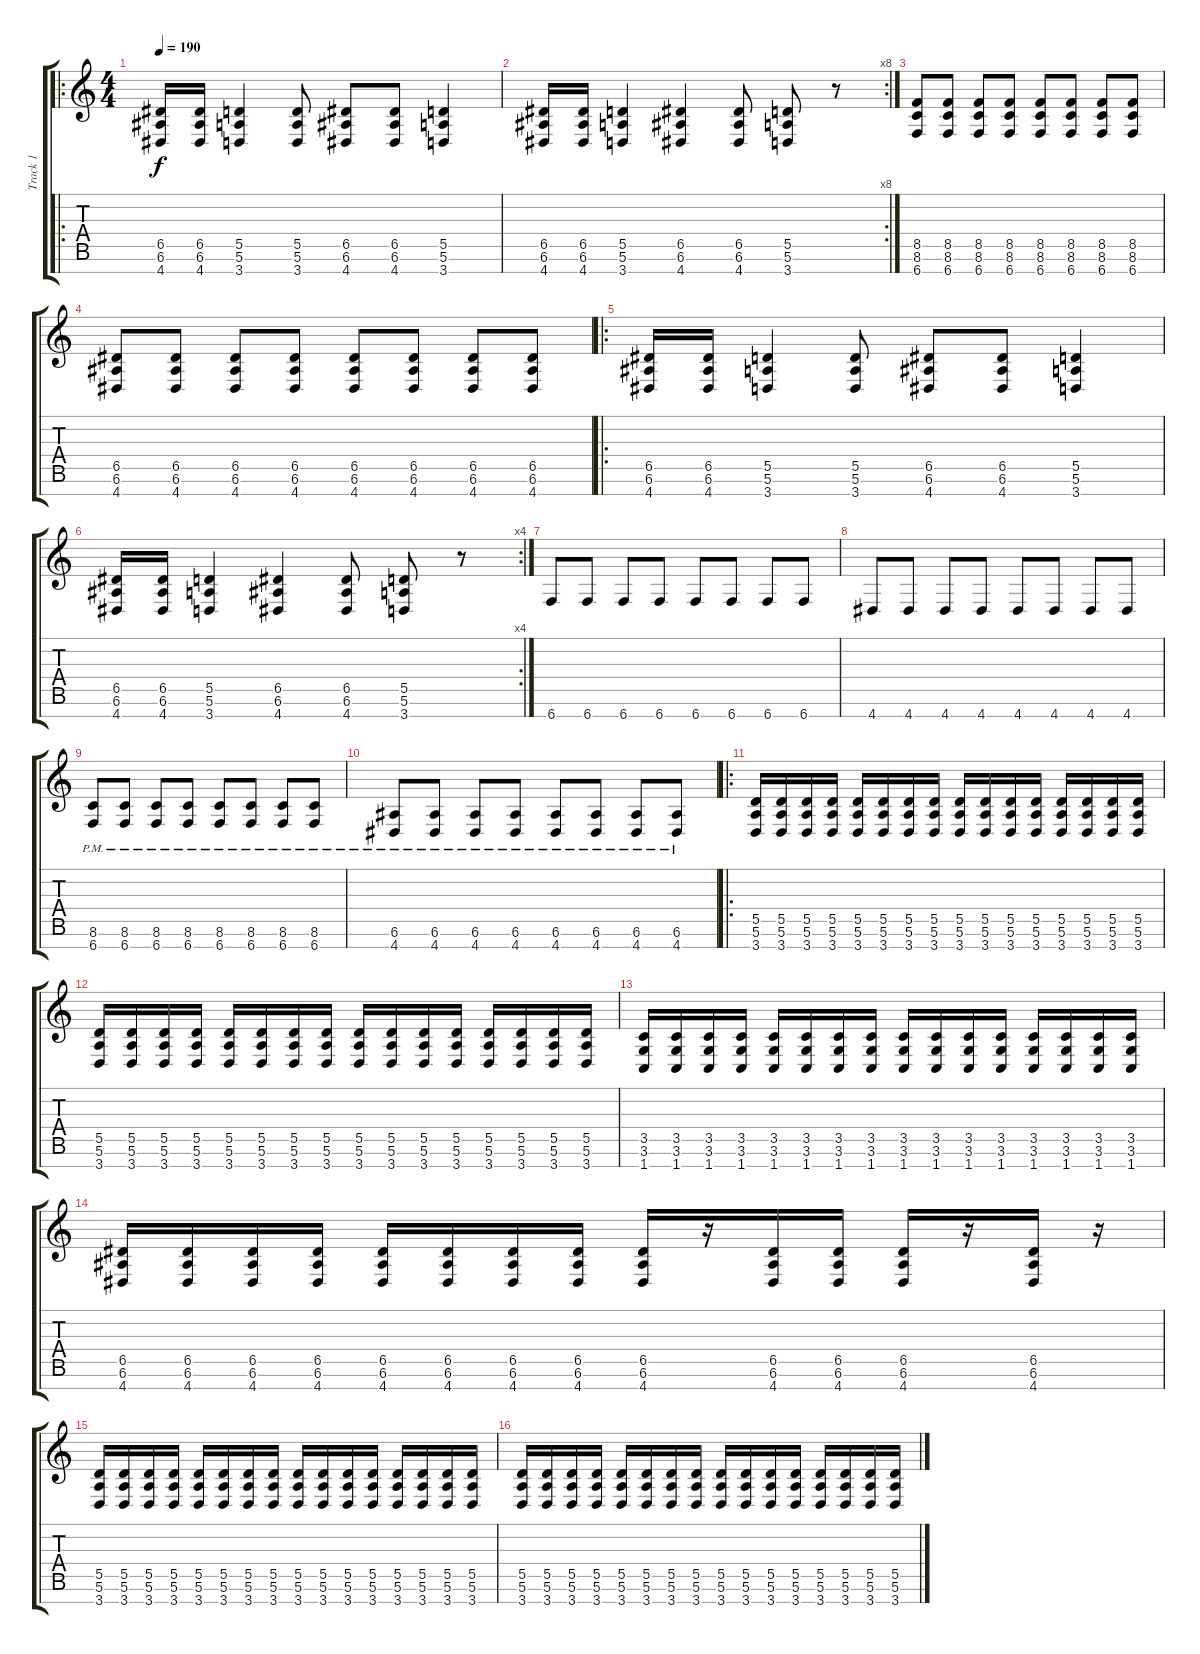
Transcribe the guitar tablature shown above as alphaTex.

\track ("Track 1" "Track 1") {instrument distortionguitar}
\staff {score tabs}
\tuning (E4 B3 G3 D3 A2 E2 B1) {hide}
\ro
\ts (4 4)
\tempo 190
\clef g2
\ks c
(6.5 6.6 4.7).16{dy f} (6.5 6.6 4.7).16 (5.5 5.6 3.7).4 (5.5 5.6 3.7).8 (6.5 6.6 4.7).8 (6.5 6.6 4.7).8 (5.5 5.6 3.7).4 |
\rc 8
(6.5 6.6 4.7).16 (6.5 6.6 4.7).16 (5.5 5.6 3.7).4 (6.5 6.6 4.7).4 (6.5 6.6 4.7).8 (5.5 5.6 3.7).8 r.8 |
(8.5 8.6 6.7).8 (8.5 8.6 6.7).8 (8.5 8.6 6.7).8 (8.5 8.6 6.7).8 (8.5 8.6 6.7).8 (8.5 8.6 6.7).8 (8.5 8.6 6.7).8 (8.5 8.6 6.7).8 |
(6.5 6.6 4.7).8 (6.5 6.6 4.7).8 (6.5 6.6 4.7).8 (6.5 6.6 4.7).8 (6.5 6.6 4.7).8 (6.5 6.6 4.7).8 (6.5 6.6 4.7).8 (6.5 6.6 4.7).8 |
\ro
(6.5 6.6 4.7).16 (6.5 6.6 4.7).16 (5.5 5.6 3.7).4 (5.5 5.6 3.7).8 (6.5 6.6 4.7).8 (6.5 6.6 4.7).8 (5.5 5.6 3.7).4 |
\rc 4
(6.5 6.6 4.7).16 (6.5 6.6 4.7).16 (5.5 5.6 3.7).4 (6.5 6.6 4.7).4 (6.5 6.6 4.7).8 (5.5 5.6 3.7).8 r.8 |
6.7.8 6.7.8 6.7.8 6.7.8 6.7.8 6.7.8 6.7.8 6.7.8 |
4.7.8 4.7.8 4.7.8 4.7.8 4.7.8 4.7.8 4.7.8 4.7.8 |
(8.6{pm} 6.7{pm}).8 (8.6{pm} 6.7{pm}).8 (8.6{pm} 6.7{pm}).8 (8.6{pm} 6.7{pm}).8 (8.6{pm} 6.7{pm}).8 (8.6{pm} 6.7{pm}).8 (8.6{pm} 6.7{pm}).8 (8.6{pm} 6.7{pm}).8 |
(6.6{pm} 4.7{pm}).8 (6.6{pm} 4.7{pm}).8 (6.6{pm} 4.7{pm}).8 (6.6{pm} 4.7{pm}).8 (6.6{pm} 4.7{pm}).8 (6.6{pm} 4.7{pm}).8 (6.6{pm} 4.7{pm}).8 (6.6{pm} 4.7{pm}).8 |
\ro
(5.5 5.6 3.7).16 (5.5 5.6 3.7).16 (5.5 5.6 3.7).16 (5.5 5.6 3.7).16 (5.5 5.6 3.7).16 (5.5 5.6 3.7).16 (5.5 5.6 3.7).16 (5.5 5.6 3.7).16 (5.5 5.6 3.7).16 (5.5 5.6 3.7).16 (5.5 5.6 3.7).16 (5.5 5.6 3.7).16 (5.5 5.6 3.7).16 (5.5 5.6 3.7).16 (5.5 5.6 3.7).16 (5.5 5.6 3.7).16 |
(5.5 5.6 3.7).16 (5.5 5.6 3.7).16 (5.5 5.6 3.7).16 (5.5 5.6 3.7).16 (5.5 5.6 3.7).16 (5.5 5.6 3.7).16 (5.5 5.6 3.7).16 (5.5 5.6 3.7).16 (5.5 5.6 3.7).16 (5.5 5.6 3.7).16 (5.5 5.6 3.7).16 (5.5 5.6 3.7).16 (5.5 5.6 3.7).16 (5.5 5.6 3.7).16 (5.5 5.6 3.7).16 (5.5 5.6 3.7).16 |
(3.5 3.6 1.7).16 (3.5 3.6 1.7).16 (3.5 3.6 1.7).16 (3.5 3.6 1.7).16 (3.5 3.6 1.7).16 (3.5 3.6 1.7).16 (3.5 3.6 1.7).16 (3.5 3.6 1.7).16 (3.5 3.6 1.7).16 (3.5 3.6 1.7).16 (3.5 3.6 1.7).16 (3.5 3.6 1.7).16 (3.5 3.6 1.7).16 (3.5 3.6 1.7).16 (3.5 3.6 1.7).16 (3.5 3.6 1.7).16 |
(6.5 6.6 4.7).16 (6.5 6.6 4.7).16 (6.5 6.6 4.7).16 (6.5 6.6 4.7).16 (6.5 6.6 4.7).16 (6.5 6.6 4.7).16 (6.5 6.6 4.7).16 (6.5 6.6 4.7).16 (6.5 6.6 4.7).16 r.16 (6.5 6.6 4.7).16 (6.5 6.6 4.7).16 (6.5 6.6 4.7).16 r.16 (6.5 6.6 4.7).16 r.16 |
(5.5 5.6 3.7).16 (5.5 5.6 3.7).16 (5.5 5.6 3.7).16 (5.5 5.6 3.7).16 (5.5 5.6 3.7).16 (5.5 5.6 3.7).16 (5.5 5.6 3.7).16 (5.5 5.6 3.7).16 (5.5 5.6 3.7).16 (5.5 5.6 3.7).16 (5.5 5.6 3.7).16 (5.5 5.6 3.7).16 (5.5 5.6 3.7).16 (5.5 5.6 3.7).16 (5.5 5.6 3.7).16 (5.5 5.6 3.7).16 |
(5.5 5.6 3.7).16 (5.5 5.6 3.7).16 (5.5 5.6 3.7).16 (5.5 5.6 3.7).16 (5.5 5.6 3.7).16 (5.5 5.6 3.7).16 (5.5 5.6 3.7).16 (5.5 5.6 3.7).16 (5.5 5.6 3.7).16 (5.5 5.6 3.7).16 (5.5 5.6 3.7).16 (5.5 5.6 3.7).16 (5.5 5.6 3.7).16 (5.5 5.6 3.7).16 (5.5 5.6 3.7).16 (5.5 5.6 3.7).16
